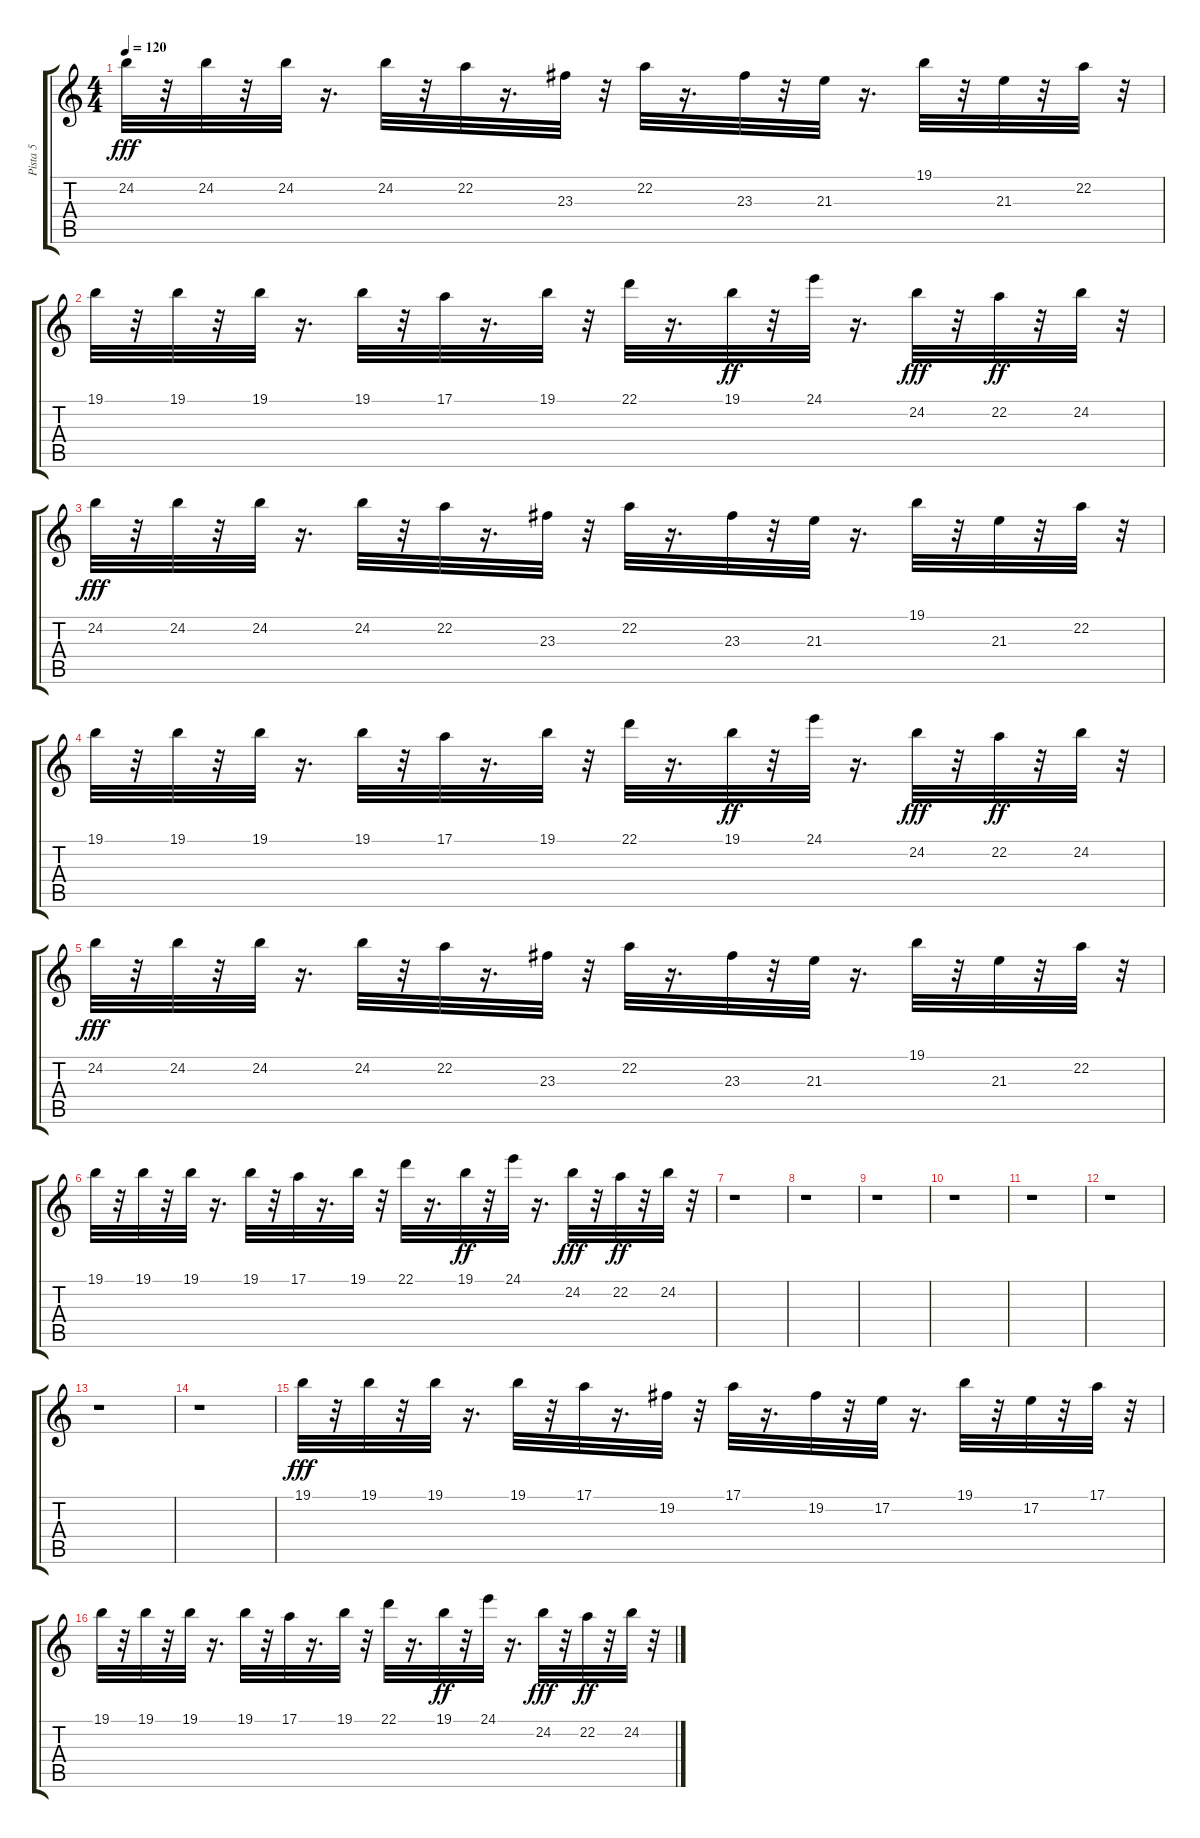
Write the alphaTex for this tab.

\track ("Pista 5" "Pista 5") {instrument lead8bassandlead}
\staff {score tabs}
\tuning (E4 B3 G3 D3 A2 E2) {hide}
\ts (4 4)
\tempo 120
\clef g2
\ks c
24.2.32{dy fff} r.32 24.2.32 r.32 24.2.32 r.16{d} 24.2.32 r.32 22.2.32 r.16{d} 23.3.32 r.32 22.2.32 r.16{d} 23.3.32 r.32 21.3.32 r.16{d} 19.1.32 r.32 21.3.32 r.32 22.2.32 r.32 |
19.1.32 r.32 19.1.32 r.32 19.1.32 r.16{d} 19.1.32 r.32 17.1.32 r.16{d} 19.1.32 r.32 22.1.32 r.16{d} 19.1.32{dy ff} r.32 24.1.32 r.16{d} 24.2.32{dy fff} r.32 22.2.32{dy ff} r.32 24.2.32 r.32 |
24.2.32{dy fff} r.32 24.2.32 r.32 24.2.32 r.16{d} 24.2.32 r.32 22.2.32 r.16{d} 23.3.32 r.32 22.2.32 r.16{d} 23.3.32 r.32 21.3.32 r.16{d} 19.1.32 r.32 21.3.32 r.32 22.2.32 r.32 |
19.1.32 r.32 19.1.32 r.32 19.1.32 r.16{d} 19.1.32 r.32 17.1.32 r.16{d} 19.1.32 r.32 22.1.32 r.16{d} 19.1.32{dy ff} r.32 24.1.32 r.16{d} 24.2.32{dy fff} r.32 22.2.32{dy ff} r.32 24.2.32 r.32 |
24.2.32{dy fff} r.32 24.2.32 r.32 24.2.32 r.16{d} 24.2.32 r.32 22.2.32 r.16{d} 23.3.32 r.32 22.2.32 r.16{d} 23.3.32 r.32 21.3.32 r.16{d} 19.1.32 r.32 21.3.32 r.32 22.2.32 r.32 |
19.1.32 r.32 19.1.32 r.32 19.1.32 r.16{d} 19.1.32 r.32 17.1.32 r.16{d} 19.1.32 r.32 22.1.32 r.16{d} 19.1.32{dy ff} r.32 24.1.32 r.16{d} 24.2.32{dy fff} r.32 22.2.32{dy ff} r.32 24.2.32 r.32 |
r.1 |
r.1 |
r.1 |
r.1 |
r.1 |
r.1 |
r.1 |
r.1 |
19.1.32{dy fff} r.32 19.1.32 r.32 19.1.32 r.16{d} 19.1.32 r.32 17.1.32 r.16{d} 19.2.32 r.32 17.1.32 r.16{d} 19.2.32 r.32 17.2.32 r.16{d} 19.1.32 r.32 17.2.32 r.32 17.1.32 r.32 |
19.1.32 r.32 19.1.32 r.32 19.1.32 r.16{d} 19.1.32 r.32 17.1.32 r.16{d} 19.1.32 r.32 22.1.32 r.16{d} 19.1.32{dy ff} r.32 24.1.32 r.16{d} 24.2.32{dy fff} r.32 22.2.32{dy ff} r.32 24.2.32 r.32
